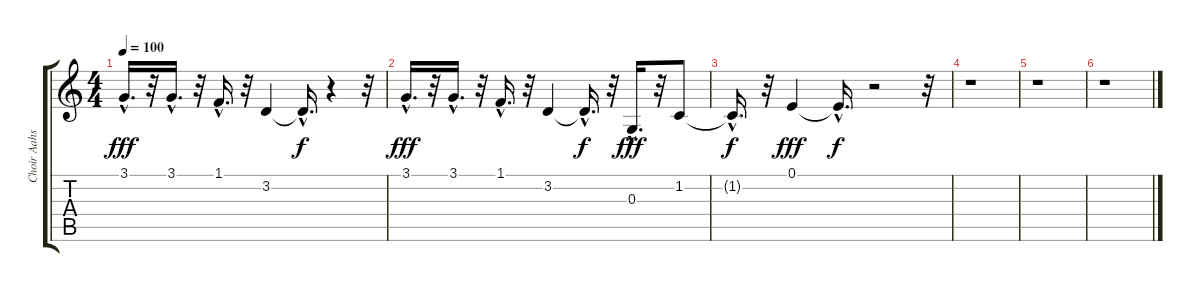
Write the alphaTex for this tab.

\track ("Choir Aahs 2 " "Choir Aahs") {instrument choiraahs}
\staff {score tabs}
\tuning (E4 B3 G3 D3 A2 E2) {hide}
\ts (4 4)
\tempo 100
\clef g2
\ks c
3.1{hac}.16{d dy fff} r.32 3.1{hac}.16{d} r.32 1.1{hac}.16{d} r.32 3.2.4 3.2{hac t}.16{d dy f} r.4 r.32 |
3.1{hac}.16{d dy fff} r.32 3.1{hac}.16{d} r.32 1.1{hac}.16{d} r.32 3.2.4 3.2{hac t}.16{d dy f} r.32 0.3{hac}.16{d dy fff} r.32 1.2.8 |
1.2{hac t}.16{d dy f} r.32 0.1.4{dy fff} 0.1{hac t}.16{d dy f} r.2 r.32 |
r.1 |
r.1 |
r.1
